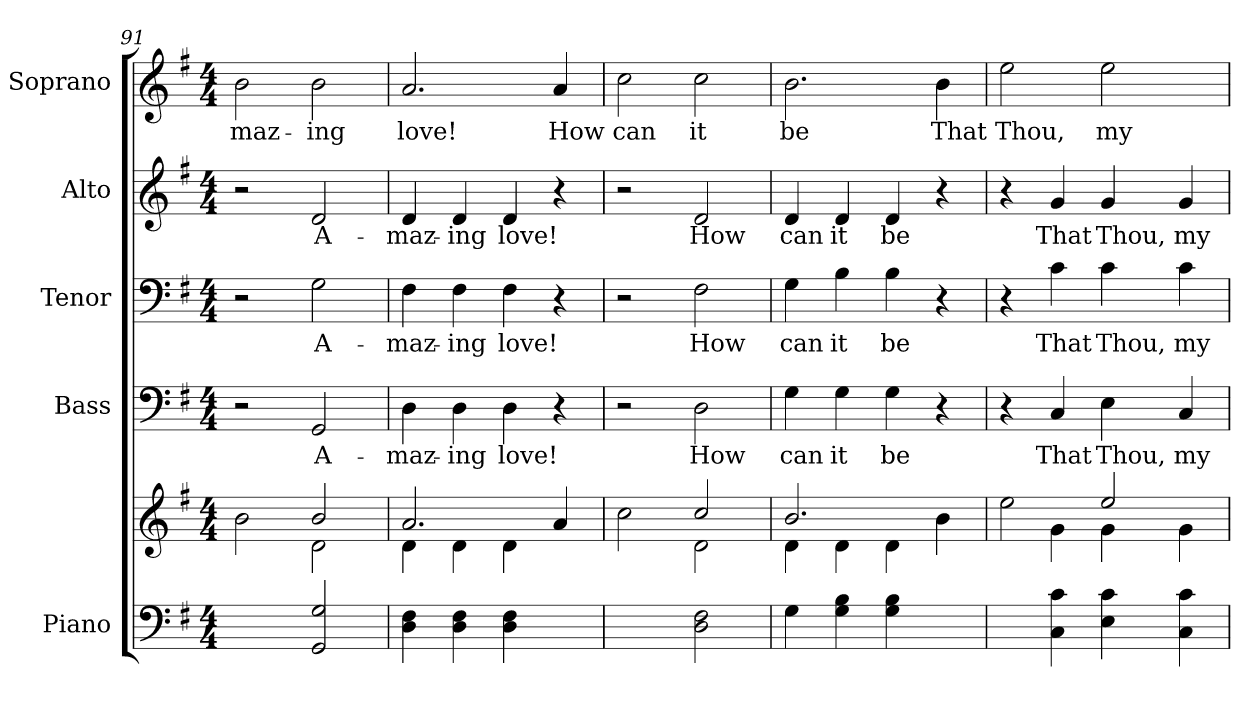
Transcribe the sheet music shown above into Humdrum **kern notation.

**kern	**kern	**kern	**text	**kern	**text	**kern	**text	**kern	**text
*part5	*part5	*part4	*part4	*part3	*part3	*part2	*part2	*part1	*part1
*staff6	*staff5	*staff4	*staff4	*staff3	*staff3	*staff2	*staff2	*staff1	*staff1
*I"Piano	*	*I"Bass	*	*I"Tenor	*	*I"Alto	*	*I"Soprano	*
*I'Pno.	*	*I'B.	*	*I'T.	*	*I'A.	*	*I'S.	*
*clefF4	*clefG2	*clefF4	*	*clefF4	*	*clefG2	*	*clefG2	*
*k[f#]	*k[f#]	*k[f#]	*	*k[f#]	*	*k[f#]	*	*k[f#]	*
*G:	*G:	*G:	*	*G:	*	*G:	*	*G:	*
*M4/4	*M4/4	*M4/4	*	*M4/4	*	*M4/4	*	*M4/4	*
=91	=91	=91	=91	=91	=91	=91	=91	=91	=91
*	*^	*	*	*	*	*	*	*	*
!	!	!	!	!	!	!	!	!	!	!LO:LY:b:color=#000000
2ryy	2bi\	2ryy	2r	.	2r	.	2r	.	2bi\	-maz-
!	!	!	!	!LO:LY:b:color=#000000	!	!	!	!	!	!
!	!	!	!	!	!	!LO:LY:b:color=#000000	!	!	!	!
!	!	!	!	!	!	!	!	!LO:LY:b:color=#000000	!	!
!	!	!	!	!	!	!	!	!	!	!LO:LY:b:color=#000000
2GGi/ 2Gi	2bi/	2di\	2GGi/	A-	2Gi\	A-	2di/	A-	2bi\	-ing
=92	=92	=92	=92	=92	=92	=92	=92	=92	=92	=92
!	!	!	!	!LO:LY:b:color=#000000	!	!	!	!	!	!
!	!	!	!	!	!	!LO:LY:b:color=#000000	!	!	!	!
!	!	!	!	!	!	!	!	!LO:LY:b:color=#000000	!	!
!	!	!	!	!	!	!	!	!	!	!LO:LY:b:color=#000000
4Di\ 4F#i	2.ai/	4di\	4Di\	-maz-	4F#i\	-maz-	4di/	-maz-	2.ai/	love!
!	!	!	!	!LO:LY:b:color=#000000	!	!	!	!	!	!
!	!	!	!	!	!	!LO:LY:b:color=#000000	!	!	!	!
!	!	!	!	!	!	!	!	!LO:LY:b:color=#000000	!	!
4Di\ 4F#i	.	4di\	4Di\	-ing	4F#i\	-ing	4di/	-ing	.	.
!	!	!	!	!LO:LY:b:color=#000000	!	!	!	!	!	!
!	!	!	!	!	!	!LO:LY:b:color=#000000	!	!	!	!
!	!	!	!	!	!	!	!	!LO:LY:b:color=#000000	!	!
4Di\ 4F#i	.	4di\	4Di\	love!	4F#i\	love!	4di/	love!	.	.
!	!	!	!	!	!	!	!	!	!	!LO:LY:b:color=#000000
4ryy	4ai/	4ryy	4r	.	4r	.	4r	.	4ai/	How
!!LO:PB:g=z
=93	=93	=93	=93	=93	=93	=93	=93	=93	=93	=93
!	!	!	!	!	!	!	!	!	!	!LO:LY:b:color=#000000
2ryy	2cci\	2ryy	2r	.	2r	.	2r	.	2cci\	can
!	!	!	!	!LO:LY:b:color=#000000	!	!	!	!	!	!
!	!	!	!	!	!	!LO:LY:b:color=#000000	!	!	!	!
!	!	!	!	!	!	!	!	!LO:LY:b:color=#000000	!	!
!	!	!	!	!	!	!	!	!	!	!LO:LY:b:color=#000000
2Di\ 2F#i	2cci/	2di\	2Di\	How	2F#i\	How	2di/	How	2cci\	it
=94	=94	=94	=94	=94	=94	=94	=94	=94	=94	=94
!	!	!	!	!LO:LY:b:color=#000000	!	!	!	!	!	!
!	!	!	!	!	!	!LO:LY:b:color=#000000	!	!	!	!
!	!	!	!	!	!	!	!	!LO:LY:b:color=#000000	!	!
!	!	!	!	!	!	!	!	!	!	!LO:LY:b:color=#000000
4Gi\	2.bi/	4di\	4Gi\	can	4Gi\	can	4di/	can	2.bi\	be
!	!	!	!	!LO:LY:b:color=#000000	!	!	!	!	!	!
!	!	!	!	!	!	!LO:LY:b:color=#000000	!	!	!	!
!	!	!	!	!	!	!	!	!LO:LY:b:color=#000000	!	!
4Gi\ 4Bi	.	4di\	4Gi\	it	4Bi\	it	4di/	it	.	.
!	!	!	!	!LO:LY:b:color=#000000	!	!	!	!	!	!
!	!	!	!	!	!	!LO:LY:b:color=#000000	!	!	!	!
!	!	!	!	!	!	!	!	!LO:LY:b:color=#000000	!	!
4Gi\ 4Bi	.	4di\	4Gi\	be	4Bi\	be	4di/	be	.	.
!	!	!	!	!	!	!	!	!	!	!LO:LY:b:color=#000000
4ryy	4bi\	4ryy	4r	.	4r	.	4r	.	4bi\	That
=95	=95	=95	=95	=95	=95	=95	=95	=95	=95	=95
!	!	!	!	!	!	!	!	!	!	!LO:LY:b:color=#000000
4ryy	2eei\	4ryy	4r	.	4r	.	4r	.	2eei\	Thou,
!	!	!	!	!LO:LY:b:color=#000000	!	!	!	!	!	!
!	!	!	!	!	!	!LO:LY:b:color=#000000	!	!	!	!
!	!	!	!	!	!	!	!	!LO:LY:b:color=#000000	!	!
4Ci\ 4ci	.	4gi\	4Ci/	That	4ci\	That	4gi/	That	.	.
!	!	!	!	!LO:LY:b:color=#000000	!	!	!	!	!	!
!	!	!	!	!	!	!LO:LY:b:color=#000000	!	!	!	!
!	!	!	!	!	!	!	!	!LO:LY:b:color=#000000	!	!
!	!	!	!	!	!	!	!	!	!	!LO:LY:b:color=#000000
4Ei\ 4ci	2eei/	4gi\	4Ei\	Thou,	4ci\	Thou,	4gi/	Thou,	2eei\	my
!	!	!	!	!LO:LY:b:color=#000000	!	!	!	!	!	!
!	!	!	!	!	!	!LO:LY:b:color=#000000	!	!	!	!
!	!	!	!	!	!	!	!	!LO:LY:b:color=#000000	!	!
4Ci\ 4ci	.	4gi\	4Ci/	my	4ci\	my	4gi/	my	.	.
*	*v	*v	*	*	*	*	*	*	*	*
=	=	=	=	=	=	=	=	=	=
*-	*-	*-	*-	*-	*-	*-	*-	*-	*-
